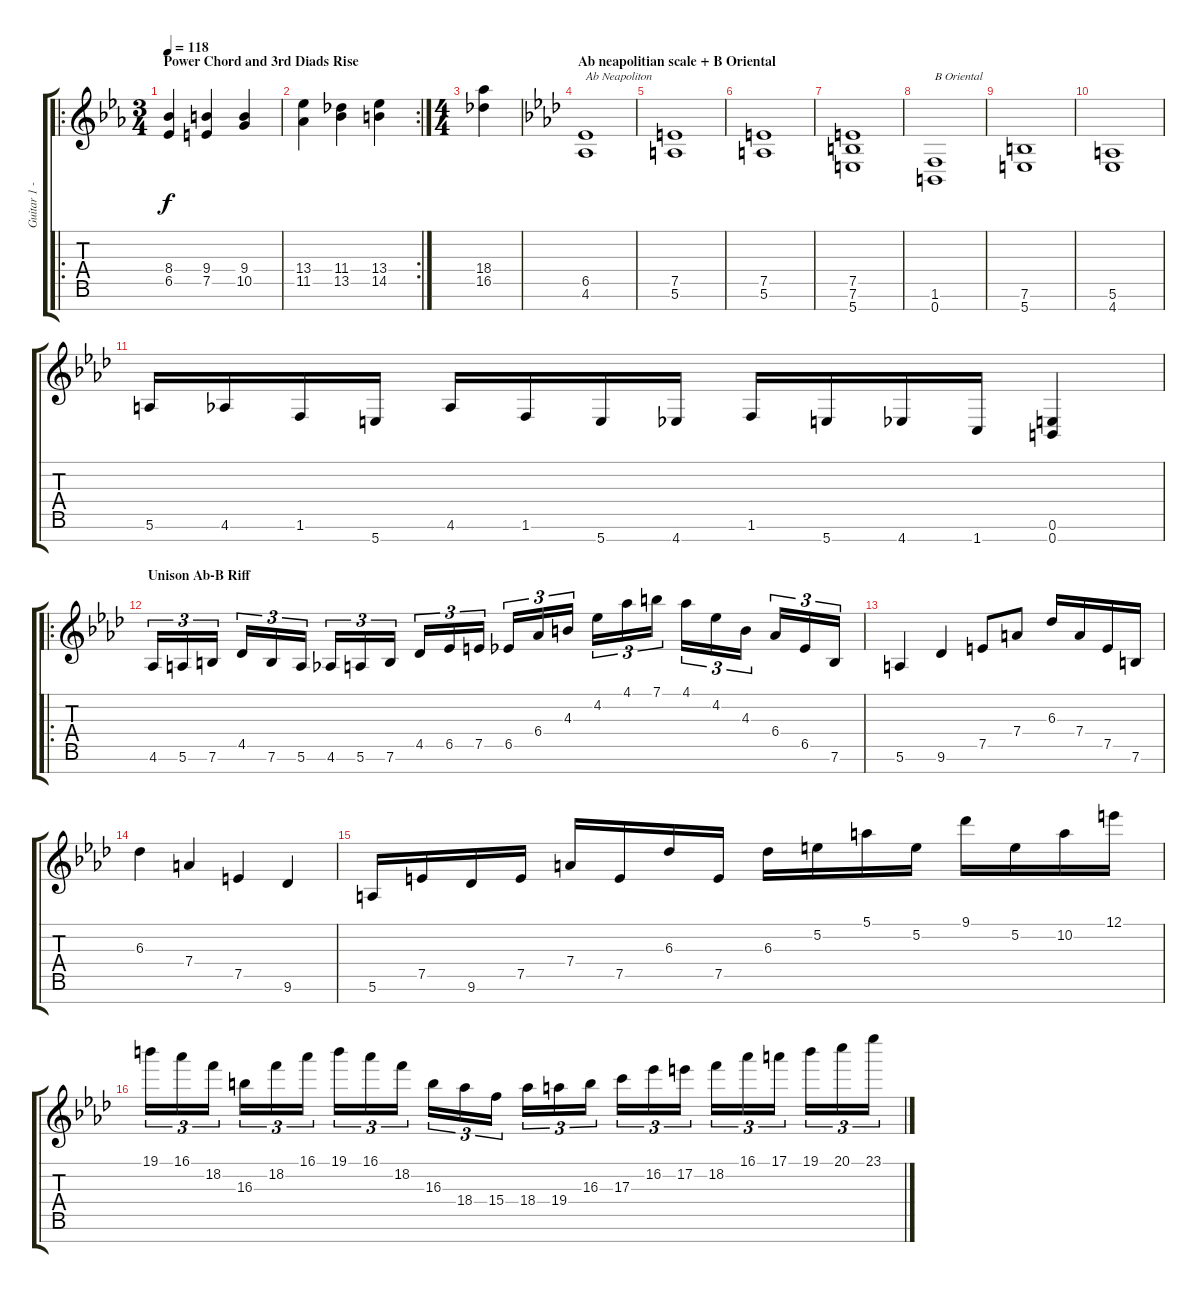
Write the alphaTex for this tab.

\track ("Guitar 1 - Main Guitar" "Guitar 1 -") {instrument acousticguitarsteel}
\staff {score tabs}
\tuning (E4 B3 G3 D3 A2 E2 B1) {hide}
\ro
\ts (3 4)
\section ("" "Power Chord and 3rd Diads Rise")
\tempo 118
\clef g2
\ks eb
(8.4 6.5).4{dy f volume 15} (9.4 7.5).4 (9.4 10.5).4 |
\rc 2
(13.4 11.5).4 (11.4 13.5).4 (13.4 14.5).4 |
\ts (4 4)
(18.4 16.5).4 |
\section ("" "Ab neapolitian scale + B Oriental")
\ks ab
(6.5 4.6).1{txt "Ab Neapoliton " instrument distortionguitar} |
(7.5 5.6).1 |
(7.5 5.6).1 |
(7.5 7.6 5.7).1 |
(1.6 0.7).1{txt "B Oriental"} |
(7.6 5.7).1 |
(5.6 4.7).1 |
5.6.16 4.6.16 1.6.16 5.7.16 4.6.16 1.6.16 5.7.16 4.7.16 1.6.16 5.7.16 4.7.16 1.7.16 (0.6 0.7).4 |
\ro
\section ("" "Unison Ab-B Riff")
4.6.16{tu (3 2) volume 16 instrument distortionguitar} 5.6.16{tu (3 2)} 7.6.16{tu (3 2)} 4.5.16{tu (3 2)} 7.6.16{tu (3 2)} 5.6.16{tu (3 2)} 4.6.16{tu (3 2)} 5.6.16{tu (3 2)} 7.6.16{tu (3 2)} 4.5.16{tu (3 2)} 6.5.16{tu (3 2)} 7.5.16{tu (3 2)} 6.5.16{tu (3 2)} 6.4.16{tu (3 2)} 4.3.16{tu (3 2)} 4.2.16{tu (3 2)} 4.1.16{tu (3 2)} 7.1.16{tu (3 2)} 4.1.16{tu (3 2)} 4.2.16{tu (3 2)} 4.3.16{tu (3 2)} 6.4.16{tu (3 2)} 6.5.16{tu (3 2)} 7.6.16{tu (3 2)} |
5.6.4 9.6.4 7.5.8 7.4.8 6.3.16 7.4.16 7.5.16 7.6.16 |
6.3.4 7.4.4 7.5.4 9.6.4 |
5.6.16 7.5.16 9.6.16 7.5.16 7.4.16 7.5.16 6.3.16 7.5.16 6.3.16 5.2.16 5.1.16 5.2.16 9.1.16 5.2.16 10.2.16 12.1.16 |
19.1.16{tu (3 2)} 16.1.16{tu (3 2)} 18.2.16{tu (3 2)} 16.3.16{tu (3 2)} 18.2.16{tu (3 2)} 16.1.16{tu (3 2)} 19.1.16{tu (3 2)} 16.1.16{tu (3 2)} 18.2.16{tu (3 2)} 16.3.16{tu (3 2)} 18.4.16{tu (3 2)} 15.4.16{tu (3 2)} 18.4.16{tu (3 2)} 19.4.16{tu (3 2)} 16.3.16{tu (3 2)} 17.3.16{tu (3 2)} 16.2.16{tu (3 2)} 17.2.16{tu (3 2)} 18.2.16{tu (3 2)} 16.1.16{tu (3 2)} 17.1.16{tu (3 2)} 19.1.16{tu (3 2)} 20.1.16{tu (3 2)} 23.1.16{tu (3 2)}
